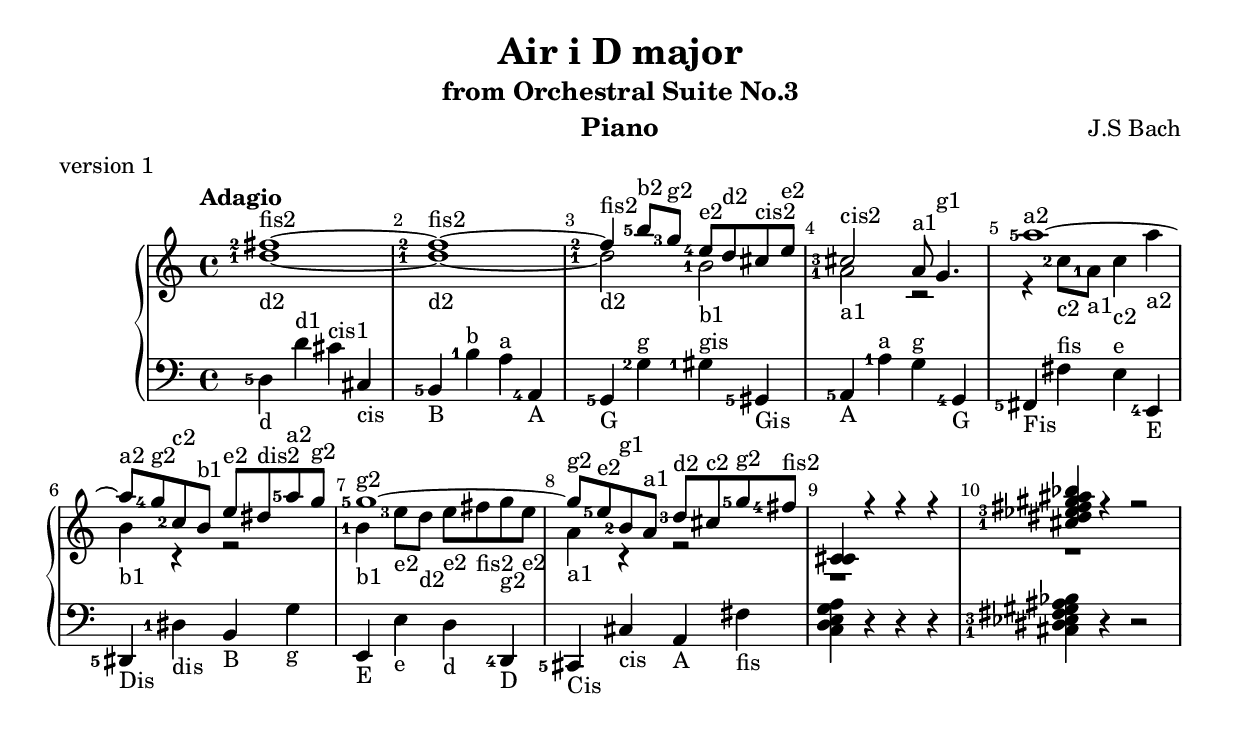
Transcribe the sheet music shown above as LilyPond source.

\version "2.18.2"

\parallelMusic #'(voiceA voiceB voiceC) {
  
  % !!!
  % Nutadore nie uwzglednia dlugosci nuty z poprzednej nuty, np. dla c8 d e wychodzi c*8 d*4 e*4
  % zaimplementowac !
  % !!!
  
  % bar 1
  
    <fis''-2>1~-\markup{fis2} 
  | <d''-1>1~-\markup{d2} 
  | <d-5>4-\markup{d} d'^\markup{d1} cis'^\markup{cis1} cis-\markup{cis} 
  

  % bar 2  
  | <fis''-2>1~-\markup{fis2}
  | <d''-1>1~-\markup{d2} 
  | <b,-5>4-\markup{B} <b-1>^\markup{b} <a>^\markup{a} <a,-4>-\markup{A}

  % bar 3
  %| <fis''-2>4-\markup{fis2} <b''-5>8-\markup{b2} <g''-3>-\markup{g2} \grace<fis''-5> <e''-4>-\markup{e2} d''-\markup{d2} cis''-\markup{cis2} e''-\markup{e2}
  | <fis''-2>4-\markup{fis2} <b''-5>8-\markup{b2} <g''-3>8-\markup{g2}    <e''-4>8-\markup{e2} d''8-\markup{d2} cis''8-\markup{cis2} e''8-\markup{e2}
  | <d''-1>2-\markup{d2} <b'-1>2-\markup{b1}
  | <g,-5>4-\markup{G} <g-2>4^\markup{g} <gis-1>4^\markup{gis} <gis,-5>4-\markup{Gis} 

  % bar 4
  | <cis''-3>2-\markup{cis2} a'8-\markup{a1} g'4.-\markup{g1} 
  | <a'-1>2-\markup{a1} r2
  | <a,-5>4-\markup{A} <a-1>4^\markup{a} <g>4^\markup{g} <g,-4>4-\markup{G}

  
  % bar 5
  | <a''-5>1~-\markup{a2}
  | r4 <c''-2>8-\markup{c2} <a'-1>8-\markup{a1} <c''>4-\markup{c2} <a''>4-\markup{a2}
  %| f'4 <c''-2>8-\markup{c2} <a'-1>8-\markup{a1} <c''>4-\markup{c2} <a''>4-\markup{a2}
  | <fis,-5>-\markup{Fis} <fis>^\markup{fis} <e>^\markup{e} <e,-4>-\markup{E}


  % bar 6
  | <a''>8-\markup{a2} <g''-4>8-\markup{g2} <c''-2>8-\markup{c2} <b'>8-\markup{b1} <e''>8-\markup{e2} <dis''>8-\markup{dis2} <a''-5>8-\markup{a2} <g''>8-\markup{g2}
  | <b'>4-\markup{b1} r4 r2
  | <dis,-5>4-\markup{Dis} <dis-1>-\markup{dis} <b,>-\markup{B} <g>-\markup{g}
 
  % bar 7
  | <g''-5>1~-\markup{g2}
  | <b'-1>4-\markup{b1} <e''-3>8-\markup{e2} <d''>-\markup{d2}  <e''>-\markup{e2} <fis''>-\markup{fis2} <g''>-\markup{g2} <e''>-\markup{e2}
  | <e,>4-\markup{E} <e>-\markup{e} <d>-\markup{d} <d,-4>-\markup{D}

  % bar 8
  | <g''>8-\markup{g2} <e''-5>8-\markup{e2} <b'-2>8-\markup{g1} <a'>8-\markup{a1} <d''-3>8-\markup{d2} <cis''>8-\markup{c2} <g''-5>8-\markup{g2} <fis''-4>8-\markup{fis2}
  | <a'>4-\markup{a1} r4 r2
  | <cis,-5>4-\markup{Cis} <cis>4-\markup{cis} <a,>4-\markup{A} <fis>4-\markup{fis}  
  
  % test
  | <c' cis'>4 r4 r4 r4
  | r1
  | <c d e g a>4 r4 r4 r4
 
  | <cis''-1 dis'' ees''-3 fis'' gis'' ais'' bes'' >4 r4 r2
  | r1
  | <cis-1 dis ees-3 fis gis ais bes >4 r4 r2

}


\header {
  title = "Air i D major"
  subtitle = "from Orchestral Suite No.3"
  instrument = "Piano"
  composer = "J.S Bach"
  %arranger = "Arrangement by www.Galya.fr"
  meter = "version 1"
}

\score {
  \new PianoStaff <<  
    \new Staff <<            
      \tempo "Adagio"
      \clef treble
      %\key d \major
      \voiceA 
      \\ 
       \voiceB
    >>
    \new Staff <<
      \clef bass
      %\key d \major
       \voiceC
    >>    
    %{
    \new NoteNames { \set printOctaveNames = ##t \voiceA }
    \new NoteNames { \set printOctaveNames = ##t \voiceB }
    \new NoteNames { \set printOctaveNames = ##t \voiceC }
    %}
  >>
  \layout {
    \set fingeringOrientations = #'(left)
    \override Score.BarNumber.break-visibility = ##(#f #t #t)
  }
  \midi {
  }
}